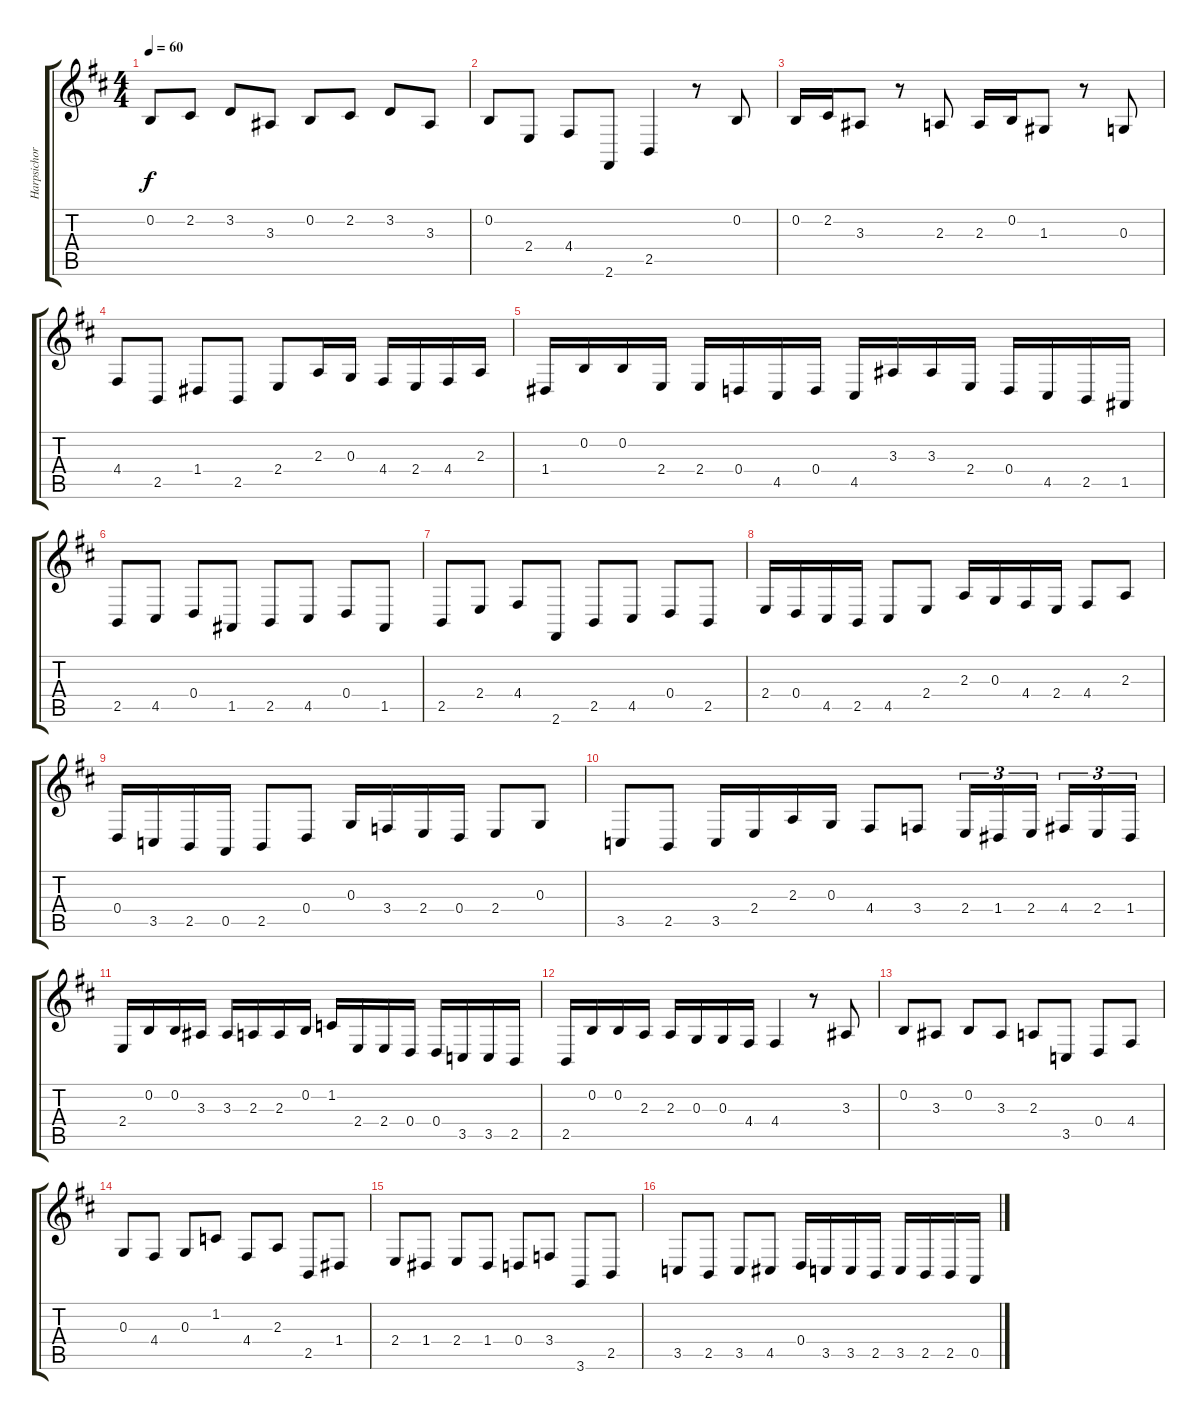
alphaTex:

\track ("Harpsichord LH" "Harpsichor") {instrument harpsichord}
\staff {score tabs}
\tuning (E4 B3 G3 D3 A2 E2) {hide}
\ts (4 4)
\tempo 60
\clef g2
\ks bminor
0.2.8{dy f} 2.2.8 3.2.8 3.3.8 0.2.8 2.2.8 3.2.8 3.3.8 |
0.2.8 2.4.8 4.4.8 2.6.8 2.5.4 r.8 0.2.8 |
0.2.16 2.2.16 3.3.8 r.8 2.3.8 2.3.16 0.2.16 1.3.8 r.8 0.3.8 |
4.4.8 2.5.8 1.4.8 2.5.8 2.4.8 2.3.16 0.3.16 4.4.16 2.4.16 4.4.16 2.3.16 |
1.4.16 0.2.16 0.2.16 2.4.16 2.4.16 0.4.16 4.5.16 0.4.16 4.5.16 3.3.16 3.3.16 2.4.16 0.4.16 4.5.16 2.5.16 1.5.16 |
2.5.8 4.5.8 0.4.8 1.5.8 2.5.8 4.5.8 0.4.8 1.5.8 |
2.5.8 2.4.8 4.4.8 2.6.8 2.5.8 4.5.8 0.4.8 2.5.8 |
2.4.16 0.4.16 4.5.16 2.5.16 4.5.8 2.4.8 2.3.16 0.3.16 4.4.16 2.4.16 4.4.8 2.3.8 |
0.4.16 3.5.16 2.5.16 0.5.16 2.5.8 0.4.8 0.3.16 3.4.16 2.4.16 0.4.16 2.4.8 0.3.8 |
3.5.8 2.5.8 3.5.16 2.4.16 2.3.16 0.3.16 4.4.8 3.4.8 2.4.16{tu (3 2)} 1.4.16{tu (3 2)} 2.4.16{tu (3 2)} 4.4.16{tu (3 2)} 2.4.16{tu (3 2)} 1.4.16{tu (3 2)} |
2.4.16 0.2.16 0.2.16 3.3.16 3.3.16 2.3.16 2.3.16 0.2.16 1.2.16 2.4.16 2.4.16 0.4.16 0.4.16 3.5.16 3.5.16 2.5.16 |
2.5.16 0.2.16 0.2.16 2.3.16 2.3.16 0.3.16 0.3.16 4.4.16 4.4.4 r.8 3.3.8 |
0.2.8 3.3.8 0.2.8 3.3.8 2.3.8 3.5.8 0.4.8 4.4.8 |
0.3.8 4.4.8 0.3.8 1.2.8 4.4.8 2.3.8 2.5.8 1.4.8 |
2.4.8 1.4.8 2.4.8 1.4.8 0.4.8 3.4.8 3.6.8 2.5.8 |
3.5.8 2.5.8 3.5.8 4.5.8 0.4.16 3.5.16 3.5.16 2.5.16 3.5.16 2.5.16 2.5.16 0.5.16
